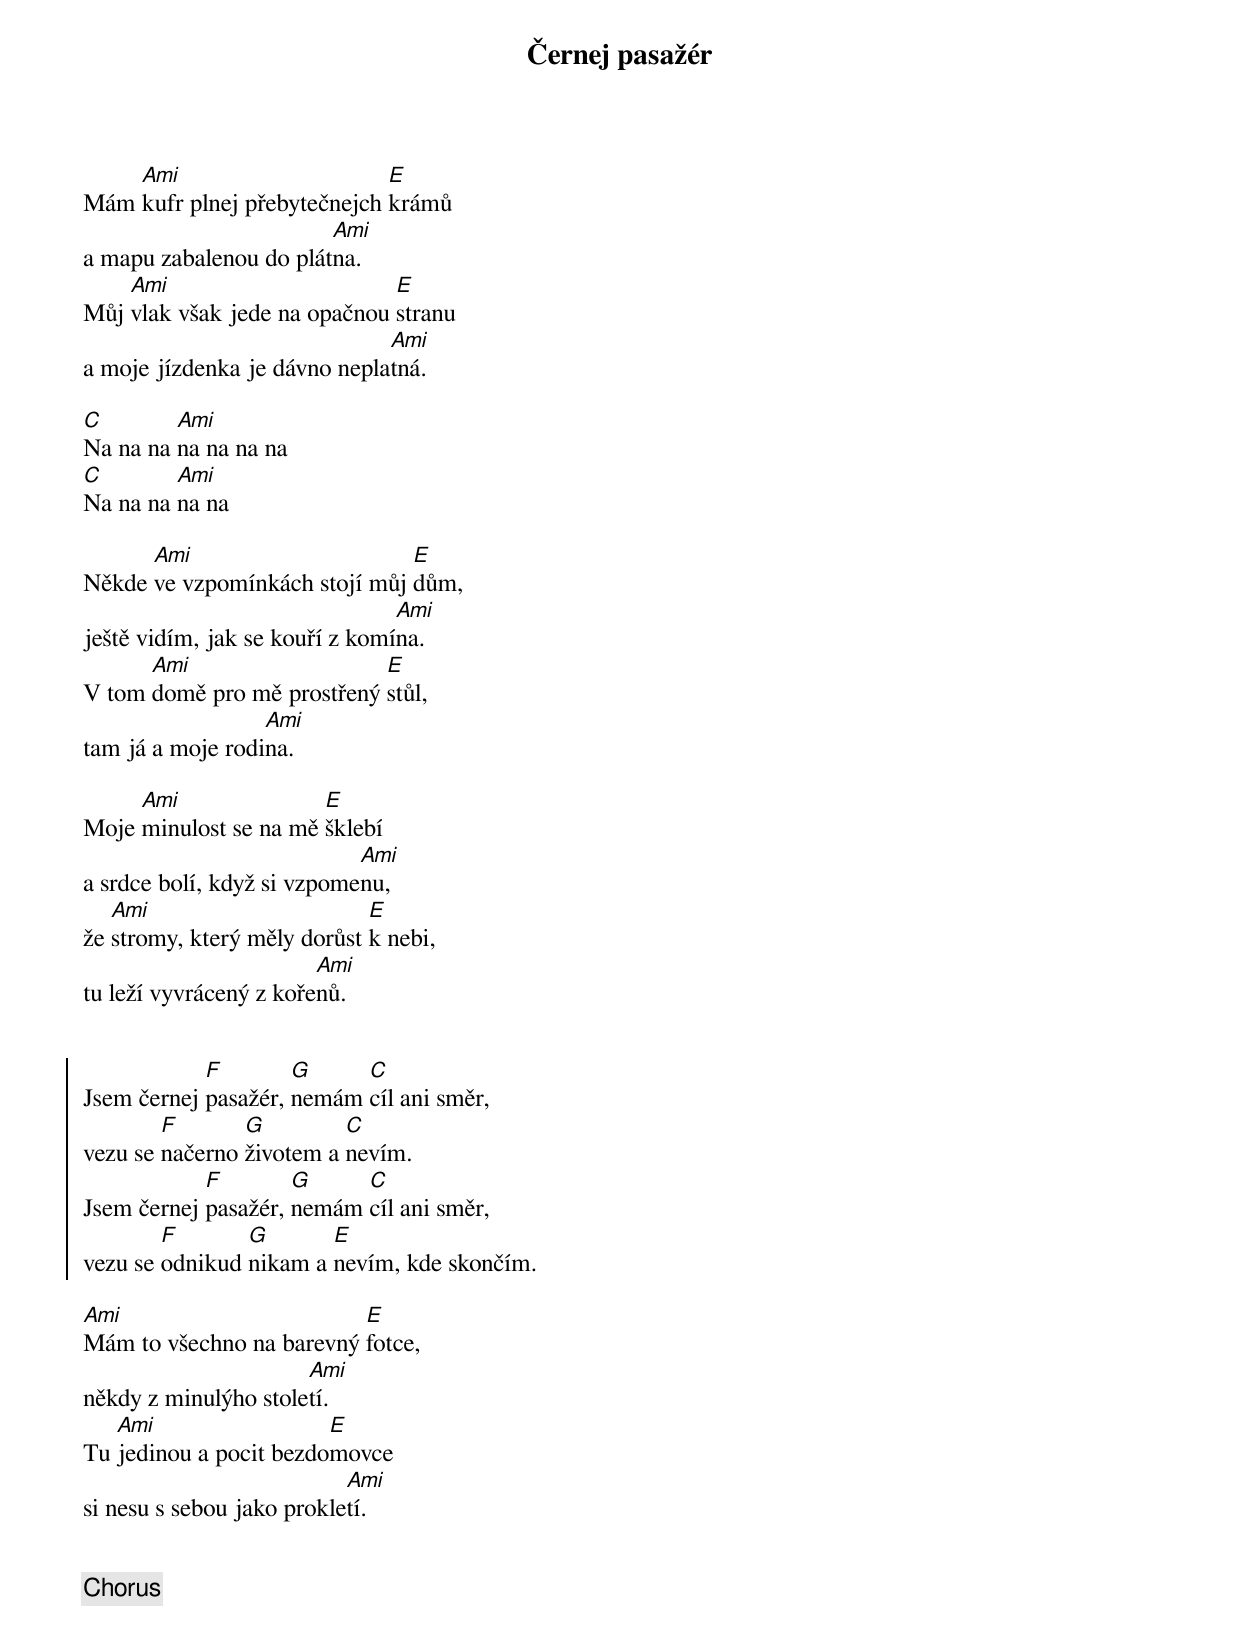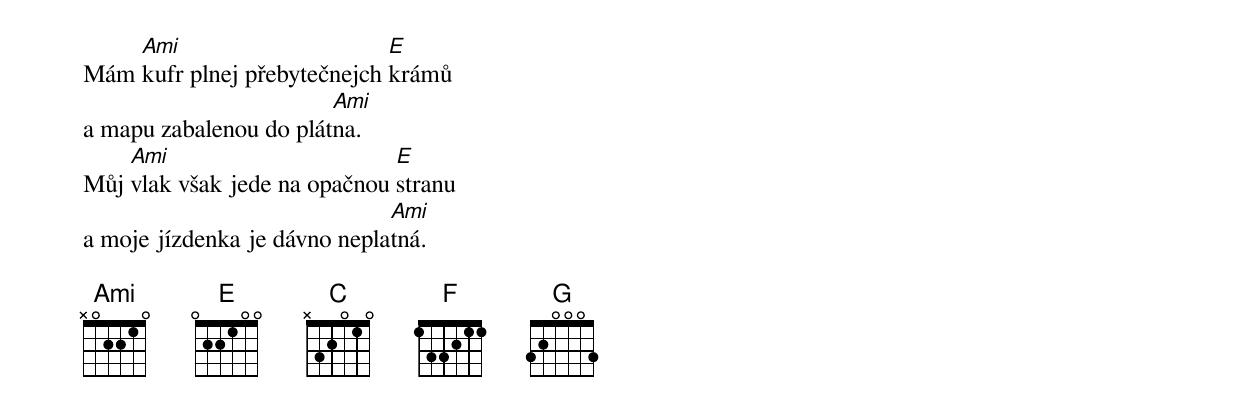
{title: Černej pasažér}
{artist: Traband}
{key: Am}
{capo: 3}
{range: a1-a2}
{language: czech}
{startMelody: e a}
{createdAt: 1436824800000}
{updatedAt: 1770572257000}
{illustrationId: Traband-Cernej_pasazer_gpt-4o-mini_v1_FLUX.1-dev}
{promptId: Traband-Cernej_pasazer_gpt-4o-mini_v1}

{start_of_verse}
Mám [Ami]kufr plnej přebytečnejch [E]krámů
a mapu zabalenou do plát[Ami]na.
Můj [Ami]vlak však jede na opačnou [E]stranu
a moje jízdenka je dávno nepla[Ami]tná.
{end_of_verse}

{start_of_bridge}
[C]Na na na [Ami]na na na na
[C]Na na na [Ami]na na
{end_of_bridge}

{start_of_verse}
Někde [Ami]ve vzpomínkách stojí můj [E]dům,
ještě vidím, jak se kouří z komí[Ami]na.
V tom [Ami]domě pro mě prostřený [E]stůl,
tam já a moje rodi[Ami]na.
{end_of_verse}

{start_of_verse}
Moje [Ami]minulost se na mě [E]šklebí
a srdce bolí, když si vzpome[Ami]nu,
že [Ami]stromy, který měly dorůst [E]k nebi,
tu leží vyvrácený z koře[Ami]nů.
{end_of_verse}

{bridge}

{start_of_chorus}
Jsem černej [F]pasažér, [G]nemám [C]cíl ani směr,
vezu se [F]načerno [G]životem a [C]nevím.
Jsem černej [F]pasažér, [G]nemám [C]cíl ani směr,
vezu se [F]odnikud [G]nikam a [E]nevím, kde skončím.
{end_of_chorus}

{start_of_verse}
[Ami]Mám to všechno na barevný [E]fotce,
někdy z minulýho stole[Ami]tí.
Tu [Ami]jedinou a pocit bezdo[E]movce
si nesu s sebou jako prokle[Ami]tí.
{end_of_verse}

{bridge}

{chorus}

{start_of_verse}
Mám [Ami]kufr plnej přebytečnejch [E]krámů
a mapu zabalenou do plát[Ami]na.
Můj [Ami]vlak však jede na opačnou [E]stranu
a moje jízdenka je dávno nepla[Ami]tná.
{end_of_verse}

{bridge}
